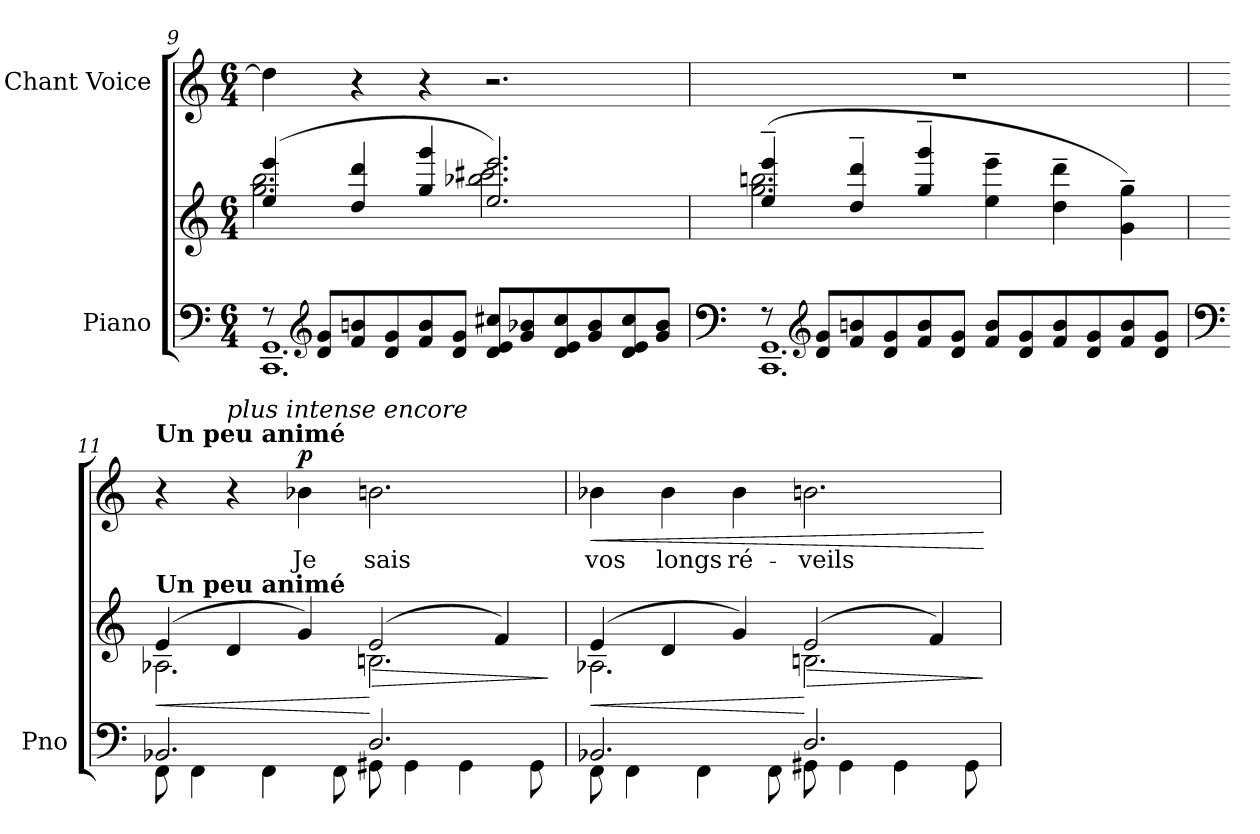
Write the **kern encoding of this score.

**kern	**kern	**dynam	**kern	**text	**dynam
*part2	*part2	*part2	*part1	*part1	*part1
*staff3	*staff2	*staff2/3	*staff1	*staff1	*staff1
*I"Piano	*	*	*I"Chant Voice	*	*
*I'Pno	*	*	*	*	*
*clefF4	*clefG2	*	*clefG2	*	*
*k[]	*k[]	*	*k[]	*	*
*M6/4	*M6/4	*	*M6/4	*	*
=9	=9	=9	=9	=9	=9
*^	*^	*	*	*	*
8r	1.CC 1.GG	(4ee/ 4eee/	2.gg\ 2.bb\	.	4dd\]	.	.
*clefG2	*	*	*	*	*	*	*
8d/ 8g/L	.	.	.	.	.	.	.
8f/ 8bn/	.	4dd/ 4ddd/	.	.	4r	.	.
8d/ 8g/	.	.	.	.	.	.	.
8f/ 8b/	.	4gg/ 4ggg/	.	.	4r	.	.
8d/ 8g/J	.	.	.	.	.	.	.
8d/ 8e/ 8cc#X/L	.	2.ee/ 2.eee/)	2.bb-X\ 2.ccc#X\	.	2.r	.	.
8g/ 8b-X/	.	.	.	.	.	.	.
8d/ 8e/ 8cc#/	.	.	.	.	.	.	.
8g/ 8b-/	.	.	.	.	.	.	.
8d/ 8e/ 8cc#/	.	.	.	.	.	.	.
8g/ 8b-/J	.	.	.	.	.	.	.
=10	=10	=10	=10	=10	=10	=10	=10
*clefF4	*	*	*	*	*	*	*
8r	1.CC 1.GG	(4ee/~ 4eee/~	2.gg\ 2.bbn\	.	1.r	.	.
*clefG2	*	*	*	*	*	*	*
8d/ 8g/L	.	.	.	.	.	.	.
8f/ 8bn/	.	4dd/~ 4ddd/~	.	.	.	.	.
8d/ 8g/	.	.	.	.	.	.	.
8f/ 8b/	.	4gg/~ 4ggg/~	.	.	.	.	.
8d/ 8g/J	.	.	.	.	.	.	.
8f/ 8b/L	.	4ee\~ 4eee\~	2.ryy	.	.	.	.
8d/ 8g/	.	.	.	.	.	.	.
8f/ 8b/	.	4dd\~ 4ddd\~	.	.	.	.	.
8d/ 8g/	.	.	.	.	.	.	.
8f/ 8b/	.	4g\~ 4gg\~)	.	.	.	.	.
8d/ 8g/J	.	.	.	.	.	.	.
=11	=11	=11	=11	=11	=11	=11	=11
*clefF4	*	*	*	*	*	*	*
!	!	!	!	!	!LO:TX:a:B:t=Un peu animé	!	!
!	!	!LO:TX:a:B:t=Un peu animé	!	!	!	!	!
!	!	!	!	!LO:HP:b	!	!	!
!	!	!	!	!LO:DY:n=1:b	!	!	!
!	!	!	!	!LO:DY:n=2:b	!	!	!
2.BB-X/	8FF\	(4e/	2.A-X\	< p other-dynamics	4r	.	.
.	4FF\	.	.	.	.	.	.
!	!	!	!	!	!LO:TX:i:t=plus intense encore	!	!
.	.	4d/	.	.	4r	.	.
.	4FF\	.	.	.	.	.	.
!	!	!	!	!	!	!	!LO:DY:a
.	.	4g/)	.	.	4b-X\	Je	p
.	8FF\	.	.	.	.	.	.
!	!	!	!	!LO:HP:n=1:b	!	!	!
2.D/	8GG#X\	(2e/	2.Bn\	[ >	2.bn\	sais	.
.	4GG#\	.	.	.	.	.	.
.	4GG#\	.	.	.	.	.	.
.	.	4f/)	.	.	.	.	.
.	8GG#\	.	.	.	.	.	.
*v	*v	*	*	*	*	*	*
*	*v	*v	*	*	*	*
.	.	]	.	.	.
=12	=12	=12	=12	=12	=12
*^	*	*	*	*	*
!	!	!	!LO:HP:b	!	!	!LO:HP:b
*	*	*^	*	*	*	*
2.BB-X/	8FF\	(4e/	2.A-X\	<	4b-X\	vos	<
.	4FF\	.	.	.	.	.	.
.	.	4d/	.	.	4b-\	longs	.
.	4FF\	.	.	.	.	.	.
.	.	4g/)	.	.	4b-\	ré-	.
.	8FF\	.	.	.	.	.	.
!	!	!	!	!LO:HP:n=1:b	!	!	!
2.D/	8GG#X\	(2e/	2.Bn\	[ >	2.bn\	-veils	.
.	4GG#\	.	.	.	.	.	.
.	4GG#\	.	.	.	.	.	.
.	.	4f/)	.	.	.	.	.
.	8GG#\	.	.	.	.	.	.
*v	*v	*	*	*	*	*	*
*	*v	*v	*	*	*	*
.	.	]	.	.	[
=	=	=	=	=	=
*-	*-	*-	*-	*-	*-
